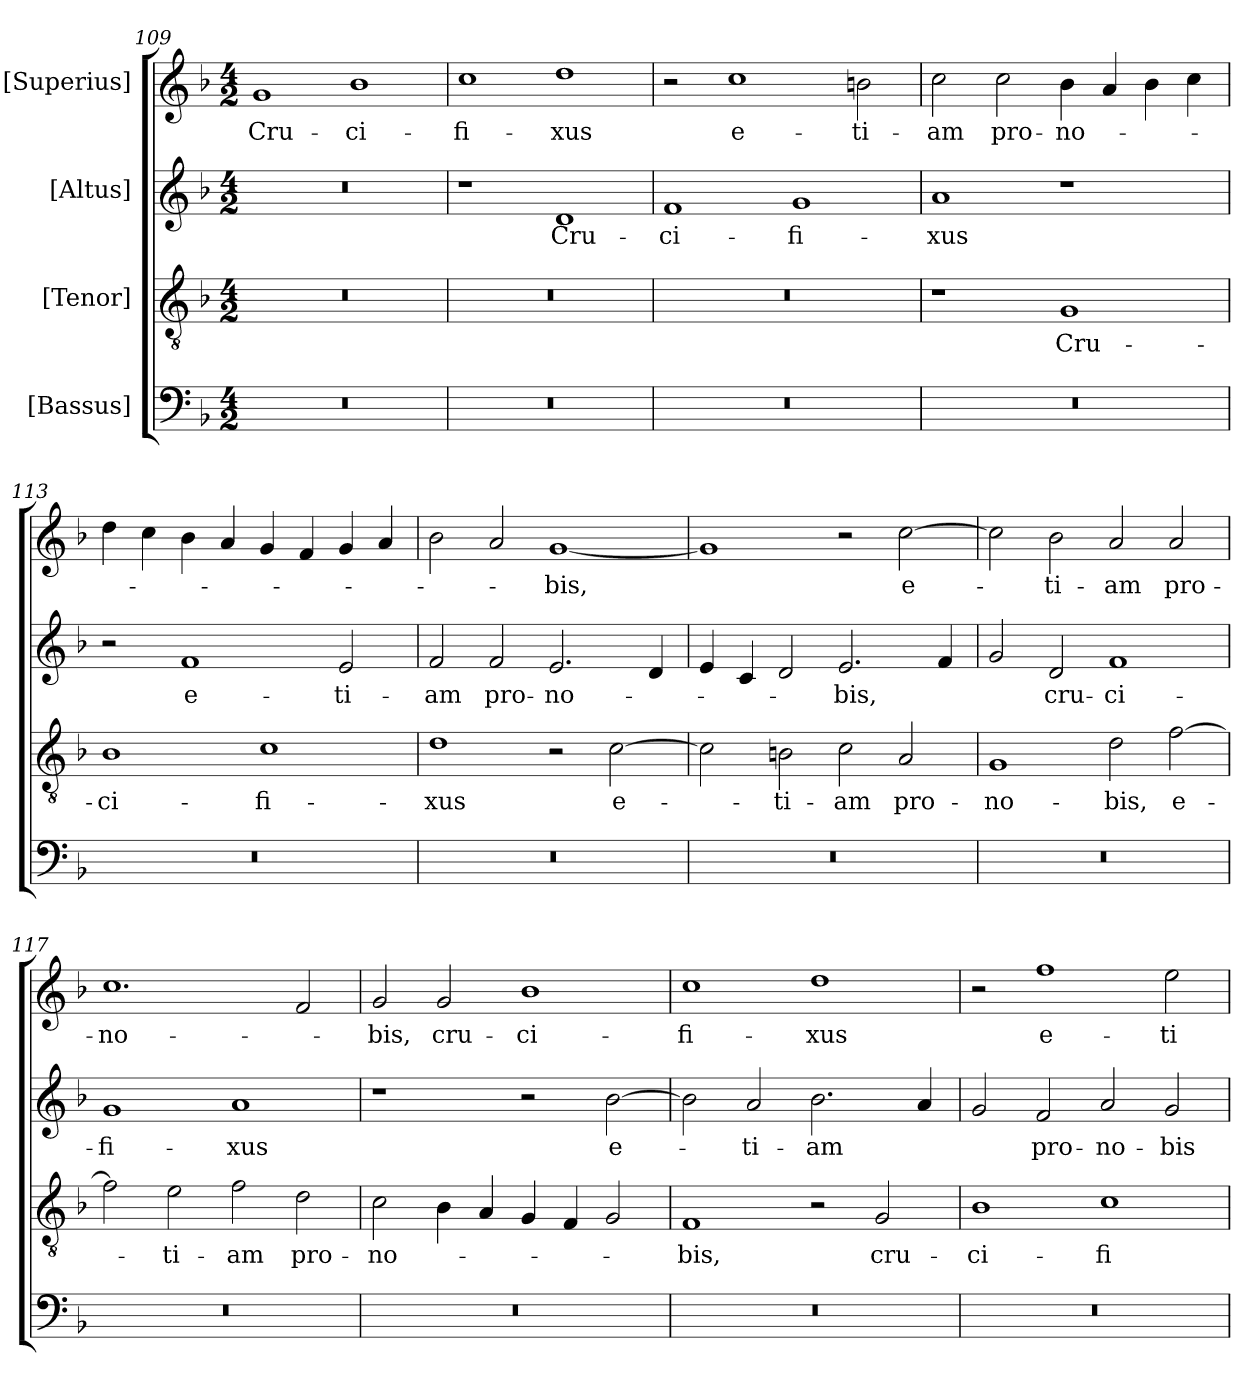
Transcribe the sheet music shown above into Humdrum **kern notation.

**kern	**kern	**text	**kern	**text	**kern	**text
*part4	*part3	*part3	*part2	*part2	*part1	*part1
*staff4	*staff3	*staff3	*staff2	*staff2	*staff1	*staff1
*I"[Bassus]	*I"[Tenor]	*	*I"[Altus]	*	*I"[Superius]	*
*clefF4	*clefGv2	*	*clefG2	*	*clefG2	*
*k[b-]	*k[b-]	*	*k[b-]	*	*k[b-]	*
*M4/2	*M4/2	*	*M4/2	*	*M4/2	*
=109	=109	=109	=109	=109	=109	=109
0r	0r	.	0r	.	1g/	Cru-
.	.	.	.	.	1b-\	-ci-
=110	=110	=110	=110	=110	=110	=110
0r	0r	.	1r	.	1cc\	-fi-
.	.	.	1d/	Cru-	1dd\	-xus
=111	=111	=111	=111	=111	=111	=111
0r	0r	.	1f/	-ci-	2r	.
.	.	.	.	.	1cc\	e-
.	.	.	1g/	-fi-	.	.
.	.	.	.	.	2bn\	-ti-
=112	=112	=112	=112	=112	=112	=112
0r	1r	.	1a/	-xus	2cc\	-am
.	.	.	.	.	2cc\	pro-
.	1G/	Cru-	1r	.	4b-\	no-
.	.	.	.	.	4a/	.
.	.	.	.	.	4b-\	.
.	.	.	.	.	4cc\	.
=113	=113	=113	=113	=113	=113	=113
0r	1B-\	-ci-	2r	.	4dd\	.
.	.	.	.	.	4cc\	.
.	.	.	1f/	e-	4b-\	.
.	.	.	.	.	4a/	.
.	1c\	-fi-	.	.	4g/	.
.	.	.	.	.	4f/	.
.	.	.	2e/	-ti-	4g/	.
.	.	.	.	.	4a/	.
=114	=114	=114	=114	=114	=114	=114
0r	1d\	-xus	2f/	-am	2b-\	.
.	.	.	2f/	pro-	2a/	.
.	2r	.	2.e/	no-	[1g/	-bis,
.	[2c\	e-	.	.	.	.
.	.	.	4d/	.	.	.
=115	=115	=115	=115	=115	=115	=115
0r	2c\]	.	4e/	.	1g/]	.
.	.	.	4c/	.	.	.
.	2Bn\	-ti-	2d/	.	.	.
.	2c\	-am	2.e/	-bis,	2r	.
.	2A/	pro-	.	.	[2cc\	e-
.	.	.	4f/	.	.	.
=116	=116	=116	=116	=116	=116	=116
0r	1G/	no-	2g/	.	2cc\]	.
.	.	.	2d/	cru-	2b-\	-ti-
.	2d\	-bis,	1f/	-ci-	2a/	-am
.	[2f\	e-	.	.	2a/	pro-
=117	=117	=117	=117	=117	=117	=117
0r	2f\]	.	1g/	-fi-	1.cc\	no-
.	2e\	-ti-	.	.	.	.
.	2f\	-am	1a/	-xus	.	.
.	2d\	pro-	.	.	2f/	.
=118	=118	=118	=118	=118	=118	=118
0r	2c\	no-	1r	.	2g/	-bis,
.	4B-\	.	.	.	2g/	cru-
.	4A/	.	.	.	.	.
.	4G/	.	2r	.	1b-\	-ci-
.	4F/	.	.	.	.	.
.	2G/	.	[2b-\	e-	.	.
=119	=119	=119	=119	=119	=119	=119
0r	1F/	-bis,	2b-\]	.	1cc\	-fi-
.	.	.	2a/	-ti-	.	.
.	2r	.	2.b-\	-am	1dd\	-xus
.	2G/	cru-	.	.	.	.
.	.	.	4a/	.	.	.
=120	=120	=120	=120	=120	=120	=120
0r	1B-\	-ci-	2g/	.	2r	.
.	.	.	2f/	pro-	1ff\	e-
.	1c\	-fi-	2a/	no-	.	.
.	.	.	2g/	-bis	2ee\	-ti-
=	=	=	=	=	=	=
*-	*-	*-	*-	*-	*-	*-
